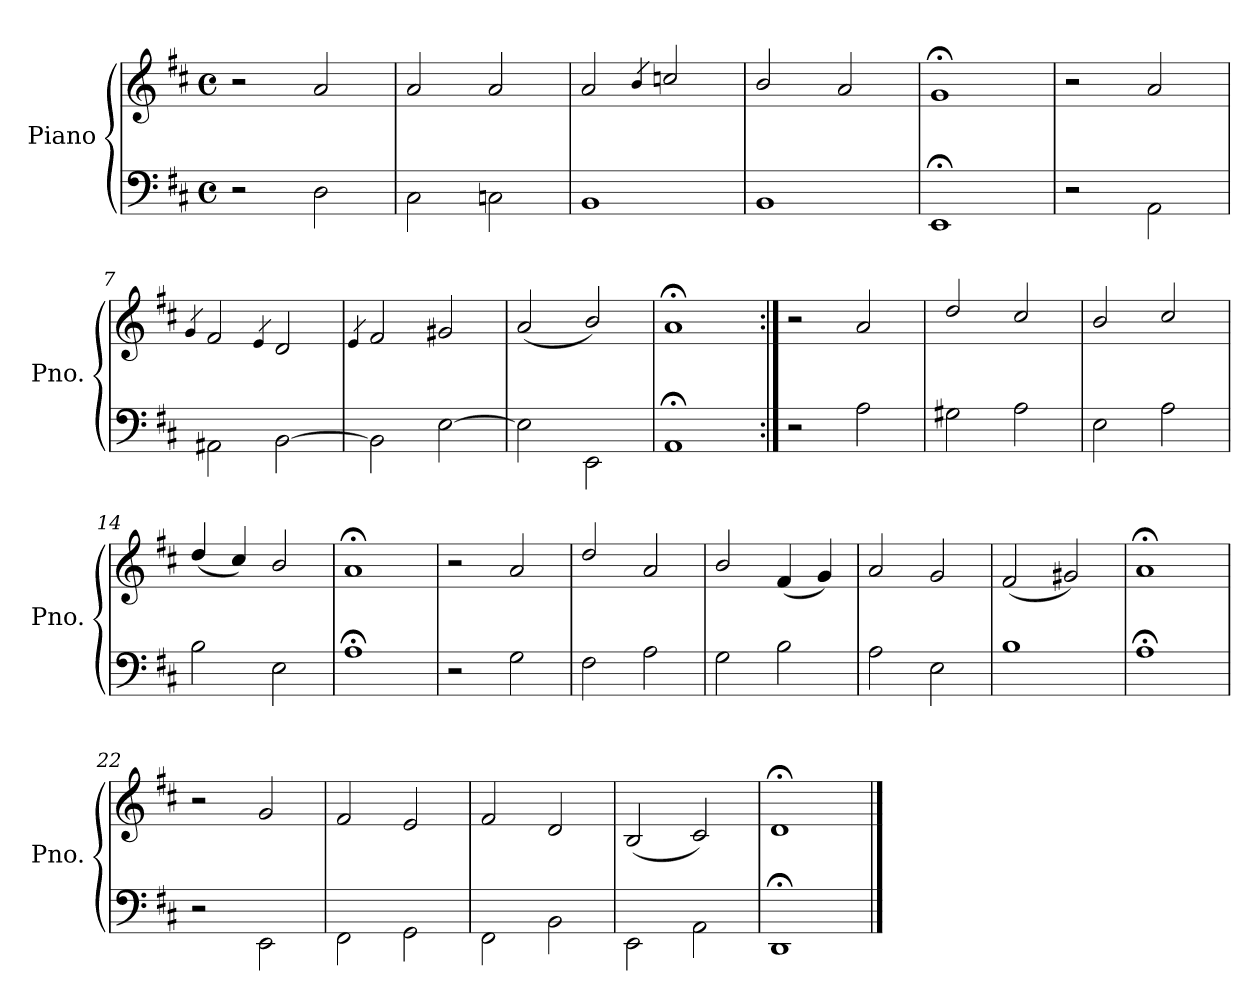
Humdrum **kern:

**kern	**kern
*part1	*part1
*staff2	*staff1
*I"Piano	*
*I'Pno.	*
*clefF4	*clefG2
*k[f#c#]	*k[f#c#]
*D:	*D:
*M4/4	*M4/4
*met(c)	*met(c)
=1	=1
2r	2r
2D\	2a/
=2	=2
2C#\	2a/
2Cn\	2a/
=3	=3
1BB	2a/
.	4qb/
.	2ccn/
=4	=4
1BB	2b/
.	2a/
=5	=5
1EE;	1g;<
=6	=6
2r	2r
2AA\	2a/
=7	=7
.	4qg/
2AA#X\	2f#/
.	4qe/
[<2BB\	2d/
=8	=8
.	4qe/
2BB\]	2f#/
[<2E\	2g#X/
=9	=9
2E\]	(2a/
2EE\	2b/)
=10	=10
1AA;	1a;<
!!LO:PB:g=z
=11:|!	=11:|!
2r	2r
2A\	2a/
=12	=12
2G#X\	2dd/
2A\	2cc#/
=13	=13
2E\	2b/
2A\	2cc#/
=14	=14
2B\	(4dd/
.	4cc#/)
2E\	2b/
=15	=15
1A;	1a;<
=16	=16
2r	2r
2G\	2a/
=17	=17
2F#\	2dd/
2A\	2a/
=18	=18
2G\	2b/
2B\	(4f#/
.	4g/)
=19	=19
2A\	2a/
2E\	2g/
=20	=20
1B	(2f#/
.	2g#X/)
=21	=21
1A;	1a;<
!!LO:LB:g=z
=22	=22
2r	2r
2EE\	2g/
=23	=23
2FF#\	2f#/
2GG\	2e/
=24	=24
2FF#\	2f#/
2BB\	2d/
=25	=25
2EE\	(2B/
2AA\	2c#/)
=26	=26
1DD;	1d;<
==	==
*-	*-
